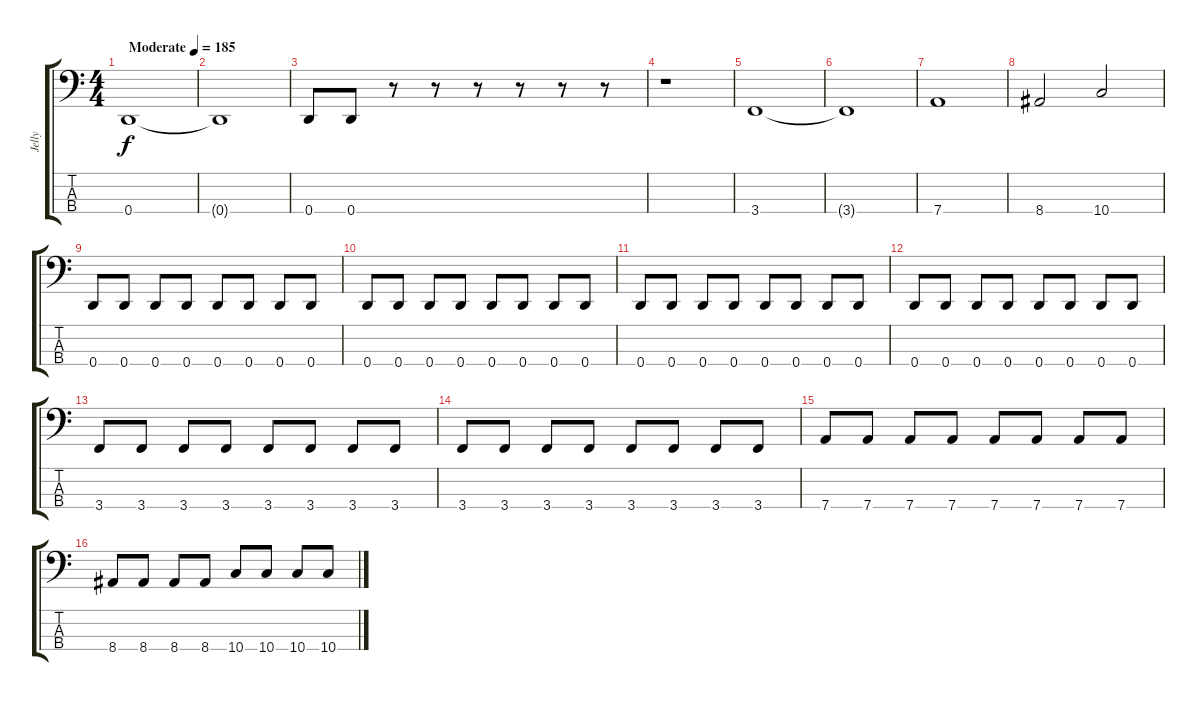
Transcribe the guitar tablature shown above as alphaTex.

\track ("Jelly" "Jelly") {instrument electricbassfinger}
\staff {score tabs}
\tuning (G2 D2 A1 D1) {hide}
\ts (4 4)
\tempo (185 "Moderate")
\clef f4
\ks c
0.4.1{dy f instrument electricbassfinger} |
0.4{t}.1 |
0.4.8 0.4.8 r.8 r.8 r.8 r.8 r.8 r.8 |
r.1 |
3.4.1 |
3.4{t}.1 |
7.4.1 |
8.4.2 10.4.2 |
0.4.8 0.4.8 0.4.8 0.4.8 0.4.8 0.4.8 0.4.8 0.4.8 |
0.4.8 0.4.8 0.4.8 0.4.8 0.4.8 0.4.8 0.4.8 0.4.8 |
0.4.8 0.4.8 0.4.8 0.4.8 0.4.8 0.4.8 0.4.8 0.4.8 |
0.4.8 0.4.8 0.4.8 0.4.8 0.4.8 0.4.8 0.4.8 0.4.8 |
3.4.8 3.4.8 3.4.8 3.4.8 3.4.8 3.4.8 3.4.8 3.4.8 |
3.4.8 3.4.8 3.4.8 3.4.8 3.4.8 3.4.8 3.4.8 3.4.8 |
7.4.8 7.4.8 7.4.8 7.4.8 7.4.8 7.4.8 7.4.8 7.4.8 |
8.4.8 8.4.8 8.4.8 8.4.8 10.4.8 10.4.8 10.4.8 10.4.8
